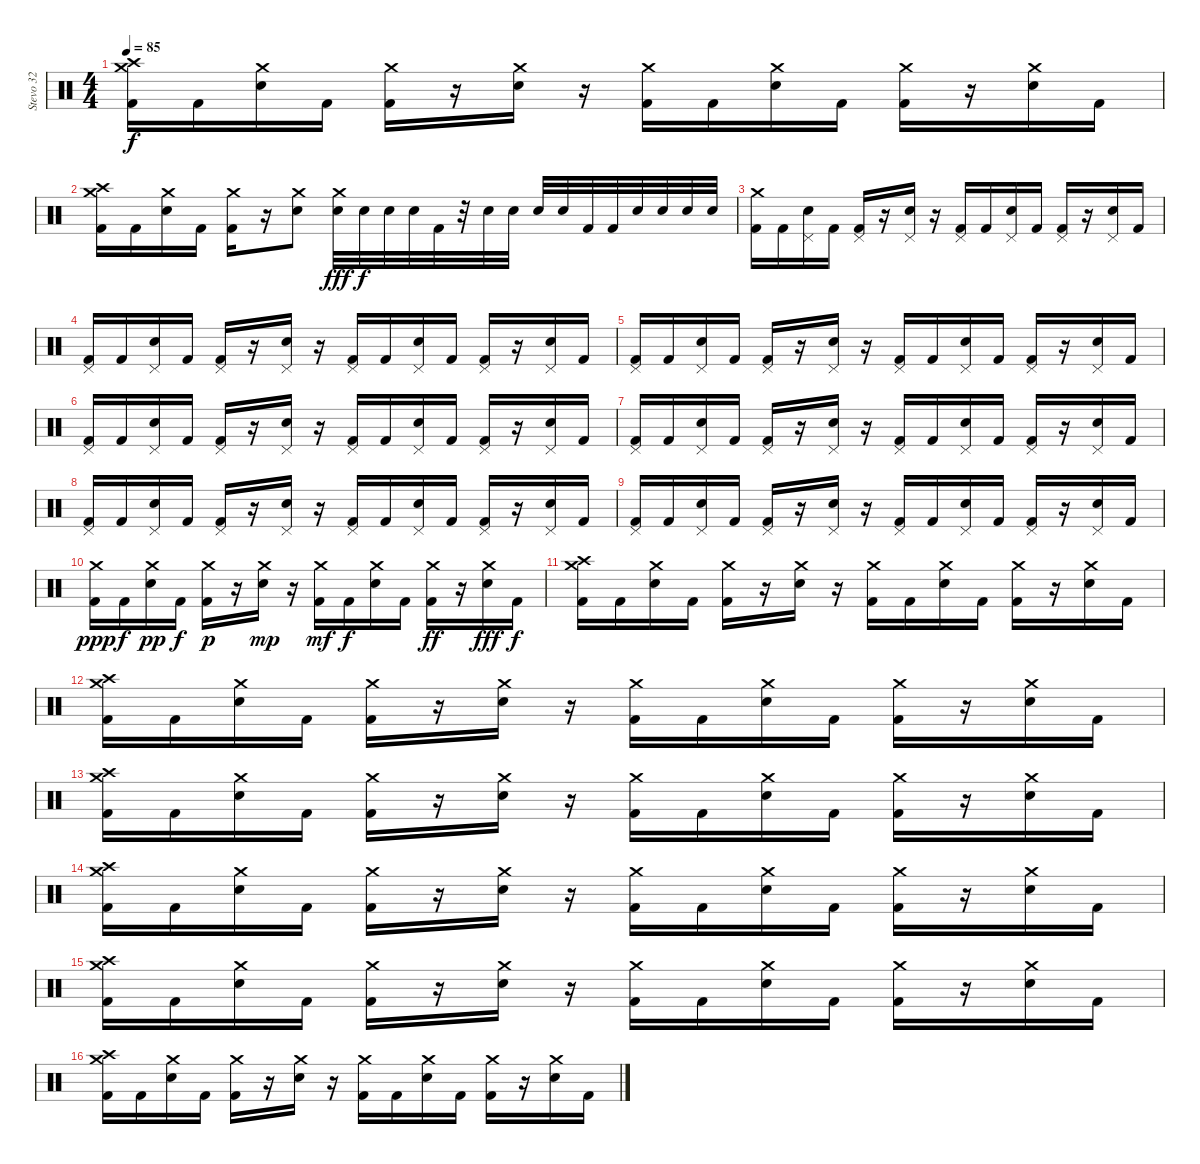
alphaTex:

\track ("Stevo 32" "Stevo 32") {instrument percussion}
\staff {score}
\articulation defaults
\ts (4 4)
\tempo 85
\clef neutral
\ks c
("Crash high (hit)" "Crash medium (hit)" "Kick (hit) 2").16{dy f} "Kick (hit) 2".16 ("Crash medium (hit)" "Electric Snare (hit)").16 "Kick (hit) 2".16 ("Crash medium (hit)" "Kick (hit) 2").16 r.16 ("Crash medium (hit)" "Electric Snare (hit)").16 r.16 ("Crash medium (hit)" "Kick (hit) 2").16 "Kick (hit) 2".16 ("Crash medium (hit)" "Electric Snare (hit)").16 "Kick (hit) 2".16 ("Crash medium (hit)" "Kick (hit) 2").16 r.16 ("Crash medium (hit)" "Electric Snare (hit)").16 "Kick (hit) 2".16 |
("Crash high (hit)" "Crash medium (hit)" "Kick (hit) 2").16 "Kick (hit) 2".16 ("Crash medium (hit)" "Electric Snare (hit)").16 "Kick (hit) 2".16 ("Crash medium (hit)" "Kick (hit) 2").16 r.16 ("Crash medium (hit)" "Electric Snare (hit)").8 ("Crash medium (hit)" "Electric Snare (hit)").32{dy fff} "Electric Snare (hit)".32{dy f} "Electric Snare (hit)".32 "Electric Snare (hit)".32 "Kick (hit) 2".32 r.32 "Electric Snare (hit)".32 "Electric Snare (hit)".32 "Electric Snare (hit)".32 "Electric Snare (hit)".32 "Kick (hit) 2".32 "Kick (hit) 2".32 "Electric Snare (hit)".32 "Electric Snare (hit)".32 "Electric Snare (hit)".32 "Electric Snare (hit)".32 |
("Crash medium (hit)" "Kick (hit) 2").16 "Kick (hit) 2".16 ("Pedal Hi-Hat (hit)" "Electric Snare (hit)").16 "Kick (hit) 2".16 ("Pedal Hi-Hat (hit)" "Kick (hit) 2").16 r.16 ("Pedal Hi-Hat (hit)" "Electric Snare (hit)").16 r.16 ("Pedal Hi-Hat (hit)" "Kick (hit) 2").16 "Kick (hit) 2".16 ("Pedal Hi-Hat (hit)" "Electric Snare (hit)").16 "Kick (hit) 2".16 ("Pedal Hi-Hat (hit)" "Kick (hit) 2").16 r.16 ("Pedal Hi-Hat (hit)" "Electric Snare (hit)").16 "Kick (hit) 2".16 |
("Pedal Hi-Hat (hit)" "Kick (hit) 2").16 "Kick (hit) 2".16 ("Pedal Hi-Hat (hit)" "Electric Snare (hit)").16 "Kick (hit) 2".16 ("Pedal Hi-Hat (hit)" "Kick (hit) 2").16 r.16 ("Pedal Hi-Hat (hit)" "Electric Snare (hit)").16 r.16 ("Pedal Hi-Hat (hit)" "Kick (hit) 2").16 "Kick (hit) 2".16 ("Pedal Hi-Hat (hit)" "Electric Snare (hit)").16 "Kick (hit) 2".16 ("Pedal Hi-Hat (hit)" "Kick (hit) 2").16 r.16 ("Pedal Hi-Hat (hit)" "Electric Snare (hit)").16 "Kick (hit) 2".16 |
("Pedal Hi-Hat (hit)" "Kick (hit) 2").16 "Kick (hit) 2".16 ("Pedal Hi-Hat (hit)" "Electric Snare (hit)").16 "Kick (hit) 2".16 ("Pedal Hi-Hat (hit)" "Kick (hit) 2").16 r.16 ("Pedal Hi-Hat (hit)" "Electric Snare (hit)").16 r.16 ("Pedal Hi-Hat (hit)" "Kick (hit) 2").16 "Kick (hit) 2".16 ("Pedal Hi-Hat (hit)" "Electric Snare (hit)").16 "Kick (hit) 2".16 ("Pedal Hi-Hat (hit)" "Kick (hit) 2").16 r.16 ("Pedal Hi-Hat (hit)" "Electric Snare (hit)").16 "Kick (hit) 2".16 |
("Pedal Hi-Hat (hit)" "Kick (hit) 2").16 "Kick (hit) 2".16 ("Pedal Hi-Hat (hit)" "Electric Snare (hit)").16 "Kick (hit) 2".16 ("Pedal Hi-Hat (hit)" "Kick (hit) 2").16 r.16 ("Pedal Hi-Hat (hit)" "Electric Snare (hit)").16 r.16 ("Pedal Hi-Hat (hit)" "Kick (hit) 2").16 "Kick (hit) 2".16 ("Pedal Hi-Hat (hit)" "Electric Snare (hit)").16 "Kick (hit) 2".16 ("Pedal Hi-Hat (hit)" "Kick (hit) 2").16 r.16 ("Pedal Hi-Hat (hit)" "Electric Snare (hit)").16 "Kick (hit) 2".16 |
("Pedal Hi-Hat (hit)" "Kick (hit) 2").16 "Kick (hit) 2".16 ("Pedal Hi-Hat (hit)" "Electric Snare (hit)").16 "Kick (hit) 2".16 ("Pedal Hi-Hat (hit)" "Kick (hit) 2").16 r.16 ("Pedal Hi-Hat (hit)" "Electric Snare (hit)").16 r.16 ("Pedal Hi-Hat (hit)" "Kick (hit) 2").16 "Kick (hit) 2".16 ("Pedal Hi-Hat (hit)" "Electric Snare (hit)").16 "Kick (hit) 2".16 ("Pedal Hi-Hat (hit)" "Kick (hit) 2").16 r.16 ("Pedal Hi-Hat (hit)" "Electric Snare (hit)").16 "Kick (hit) 2".16 |
("Pedal Hi-Hat (hit)" "Kick (hit) 2").16 "Kick (hit) 2".16 ("Pedal Hi-Hat (hit)" "Electric Snare (hit)").16 "Kick (hit) 2".16 ("Pedal Hi-Hat (hit)" "Kick (hit) 2").16 r.16 ("Pedal Hi-Hat (hit)" "Electric Snare (hit)").16 r.16 ("Pedal Hi-Hat (hit)" "Kick (hit) 2").16 "Kick (hit) 2".16 ("Pedal Hi-Hat (hit)" "Electric Snare (hit)").16 "Kick (hit) 2".16 ("Pedal Hi-Hat (hit)" "Kick (hit) 2").16 r.16 ("Pedal Hi-Hat (hit)" "Electric Snare (hit)").16 "Kick (hit) 2".16 |
("Pedal Hi-Hat (hit)" "Kick (hit) 2").16 "Kick (hit) 2".16 ("Pedal Hi-Hat (hit)" "Electric Snare (hit)").16 "Kick (hit) 2".16 ("Pedal Hi-Hat (hit)" "Kick (hit) 2").16 r.16 ("Pedal Hi-Hat (hit)" "Electric Snare (hit)").16 r.16 ("Pedal Hi-Hat (hit)" "Kick (hit) 2").16 "Kick (hit) 2".16 ("Pedal Hi-Hat (hit)" "Electric Snare (hit)").16 "Kick (hit) 2".16 ("Pedal Hi-Hat (hit)" "Kick (hit) 2").16 r.16 ("Pedal Hi-Hat (hit)" "Electric Snare (hit)").16 "Kick (hit) 2".16 |
("Crash medium (hit)" "Kick (hit) 2").16{dy ppp} "Kick (hit) 2".16{dy f} ("Crash medium (hit)" "Electric Snare (hit)").16{dy pp} "Kick (hit) 2".16{dy f} ("Crash medium (hit)" "Kick (hit) 2").16{dy p} r.16 ("Crash medium (hit)" "Electric Snare (hit)").16{dy mp} r.16 ("Crash medium (hit)" "Kick (hit) 2").16{dy mf} "Kick (hit) 2".16{dy f} ("Crash medium (hit)" "Electric Snare (hit)").16 "Kick (hit) 2".16 ("Crash medium (hit)" "Kick (hit) 2").16{dy ff} r.16 ("Crash medium (hit)" "Electric Snare (hit)").16{dy fff} "Kick (hit) 2".16{dy f} |
("Crash high (hit)" "Crash medium (hit)" "Kick (hit) 2").16 "Kick (hit) 2".16 ("Crash medium (hit)" "Electric Snare (hit)").16 "Kick (hit) 2".16 ("Crash medium (hit)" "Kick (hit) 2").16 r.16 ("Crash medium (hit)" "Electric Snare (hit)").16 r.16 ("Crash medium (hit)" "Kick (hit) 2").16 "Kick (hit) 2".16 ("Crash medium (hit)" "Electric Snare (hit)").16 "Kick (hit) 2".16 ("Crash medium (hit)" "Kick (hit) 2").16 r.16 ("Crash medium (hit)" "Electric Snare (hit)").16 "Kick (hit) 2".16 |
("Crash high (hit)" "Crash medium (hit)" "Kick (hit) 2").16 "Kick (hit) 2".16 ("Crash medium (hit)" "Electric Snare (hit)").16 "Kick (hit) 2".16 ("Crash medium (hit)" "Kick (hit) 2").16 r.16 ("Crash medium (hit)" "Electric Snare (hit)").16 r.16 ("Crash medium (hit)" "Kick (hit) 2").16 "Kick (hit) 2".16 ("Crash medium (hit)" "Electric Snare (hit)").16 "Kick (hit) 2".16 ("Crash medium (hit)" "Kick (hit) 2").16 r.16 ("Crash medium (hit)" "Electric Snare (hit)").16 "Kick (hit) 2".16 |
("Crash high (hit)" "Crash medium (hit)" "Kick (hit) 2").16 "Kick (hit) 2".16 ("Crash medium (hit)" "Electric Snare (hit)").16 "Kick (hit) 2".16 ("Crash medium (hit)" "Kick (hit) 2").16 r.16 ("Crash medium (hit)" "Electric Snare (hit)").16 r.16 ("Crash medium (hit)" "Kick (hit) 2").16 "Kick (hit) 2".16 ("Crash medium (hit)" "Electric Snare (hit)").16 "Kick (hit) 2".16 ("Crash medium (hit)" "Kick (hit) 2").16 r.16 ("Crash medium (hit)" "Electric Snare (hit)").16 "Kick (hit) 2".16 |
("Crash high (hit)" "Crash medium (hit)" "Kick (hit) 2").16 "Kick (hit) 2".16 ("Crash medium (hit)" "Electric Snare (hit)").16 "Kick (hit) 2".16 ("Crash medium (hit)" "Kick (hit) 2").16 r.16 ("Crash medium (hit)" "Electric Snare (hit)").16 r.16 ("Crash medium (hit)" "Kick (hit) 2").16 "Kick (hit) 2".16 ("Crash medium (hit)" "Electric Snare (hit)").16 "Kick (hit) 2".16 ("Crash medium (hit)" "Kick (hit) 2").16 r.16 ("Crash medium (hit)" "Electric Snare (hit)").16 "Kick (hit) 2".16 |
("Crash high (hit)" "Crash medium (hit)" "Kick (hit) 2").16 "Kick (hit) 2".16 ("Crash medium (hit)" "Electric Snare (hit)").16 "Kick (hit) 2".16 ("Crash medium (hit)" "Kick (hit) 2").16 r.16 ("Crash medium (hit)" "Electric Snare (hit)").16 r.16 ("Crash medium (hit)" "Kick (hit) 2").16 "Kick (hit) 2".16 ("Crash medium (hit)" "Electric Snare (hit)").16 "Kick (hit) 2".16 ("Crash medium (hit)" "Kick (hit) 2").16 r.16 ("Crash medium (hit)" "Electric Snare (hit)").16 "Kick (hit) 2".16 |
("Crash high (hit)" "Crash medium (hit)" "Kick (hit) 2").16 "Kick (hit) 2".16 ("Crash medium (hit)" "Electric Snare (hit)").16 "Kick (hit) 2".16 ("Crash medium (hit)" "Kick (hit) 2").16 r.16 ("Crash medium (hit)" "Electric Snare (hit)").16 r.16 ("Crash medium (hit)" "Kick (hit) 2").16 "Kick (hit) 2".16 ("Crash medium (hit)" "Electric Snare (hit)").16 "Kick (hit) 2".16 ("Crash medium (hit)" "Kick (hit) 2").16 r.16 ("Crash medium (hit)" "Electric Snare (hit)").16 "Kick (hit) 2".16
